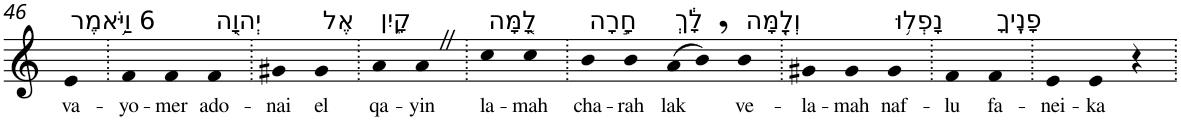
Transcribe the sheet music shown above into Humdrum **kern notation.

**kern	**text
*part1	*part1
*staff1	*staff1
*I"Piano	*
*I'Pno	*
!!LO:PB:g=z
*clefG2	*
*k[]	*
=46	=46
!LO:TX:a:t=6 וַיֹּ֥אמֶר	!
!	!LO:LY:b
4e	va-
=47.	=47.
!	!LO:LY:b
4f	-yo-
!	!LO:LY:b
4f	-mer
!LO:TX:a:t=יְהוָ֖ה	!
!	!LO:LY:b
4f	ado-
=48.	=48.
!	!LO:LY:b
4g#X	-nai
!LO:TX:a:t=אֶל	!
!	!LO:LY:b
4g#	el
=49.	=49.
!LO:TX:a:t=קָ֑יִן	!
!	!LO:LY:b
4a	qa-
!	!LO:LY:b
4aZ	-yin
=50.	=50.
!LO:TX:a:t=לָ֚מָּה	!
!	!LO:LY:b
4cc	la-
!	!LO:LY:b
4cc	-mah
=51.	=51.
!LO:TX:a:t=חָ֣רָה	!
!	!LO:LY:b
4b	cha-
!	!LO:LY:b
4b	-rah
!LO:TX:a:t=לָ֔ךְ	!
!	!LO:LY:b
(>8a	lak
8b,)	.
!LO:TX:a:t=וְלָ֖מָּה	!
!	!LO:LY:b
4b	ve-
=52.	=52.
!	!LO:LY:b
4g#X	-la-
!	!LO:LY:b
4g#	-mah
!LO:TX:a:t=נָפְל֥וּ	!
!	!LO:LY:b
4g#	naf-
=53.	=53.
!	!LO:LY:b
4f	-lu
!LO:TX:a:t=פָנֶֽיךָ	!
!	!LO:LY:b
4f	fa-
=54.	=54.
!	!LO:LY:b
4e	-nei-
!	!LO:LY:b
4e	-ka
4r	.
=.	=.
*-	*-
